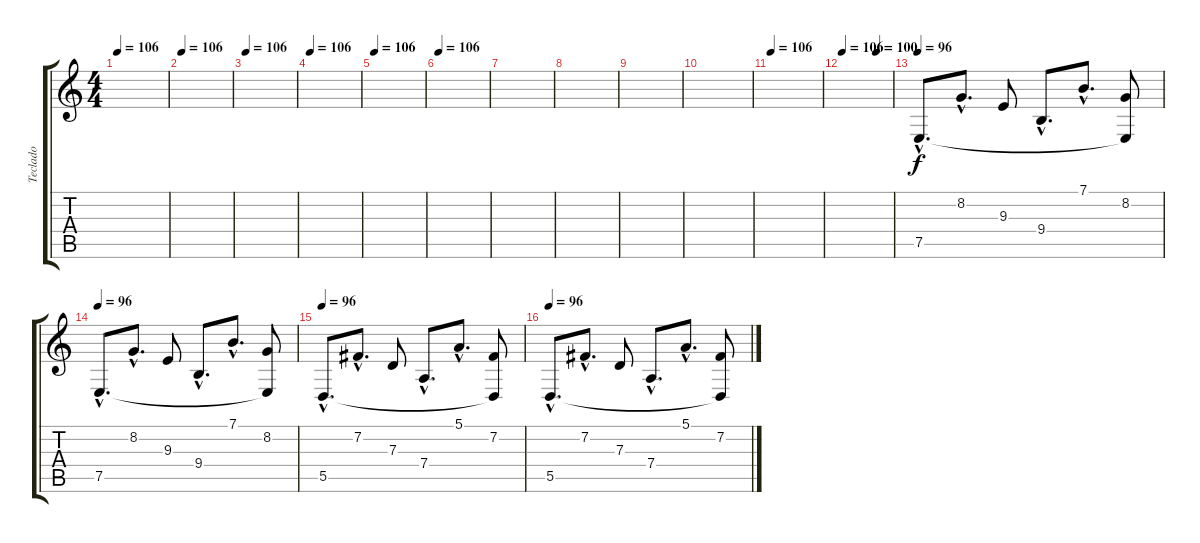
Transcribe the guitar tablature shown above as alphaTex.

\track ("Teclado" "Teclado") {instrument synthstrings1}
\staff {score tabs}
\tuning (E4 B3 G3 D3 A2 E2) {hide}
\ts (4 4)
\tempo 106
\clef g2
\ks c
|
\tempo 106
|
\tempo 106
|
\tempo 106
|
\tempo 106
|
\tempo 106
|
|
|
|
|
\tempo 106
|
\tempo (100 0.6875)
\tempo 106
|
\tempo 96
7.5{hac}.8{d instrument fx8scifi} 8.2{hac}.8{d} 9.3.8 9.4{hac}.8{d} 7.1{hac}.8{d} (8.2 7.5{t}).8 |
\tempo 96
7.5{hac}.8{d} 8.2{hac}.8{d} 9.3.8 9.4{hac}.8{d} 7.1{hac}.8{d} (8.2 7.5{t}).8 |
\tempo 96
5.5{hac}.8{d} 7.2{hac}.8{d} 7.3.8 7.4{hac}.8{d} 5.1{hac}.8{d} (7.2 5.5{t}).8 |
\tempo 96
5.5{hac}.8{d} 7.2{hac}.8{d} 7.3.8 7.4{hac}.8{d} 5.1{hac}.8{d} (7.2 5.5{t}).8
